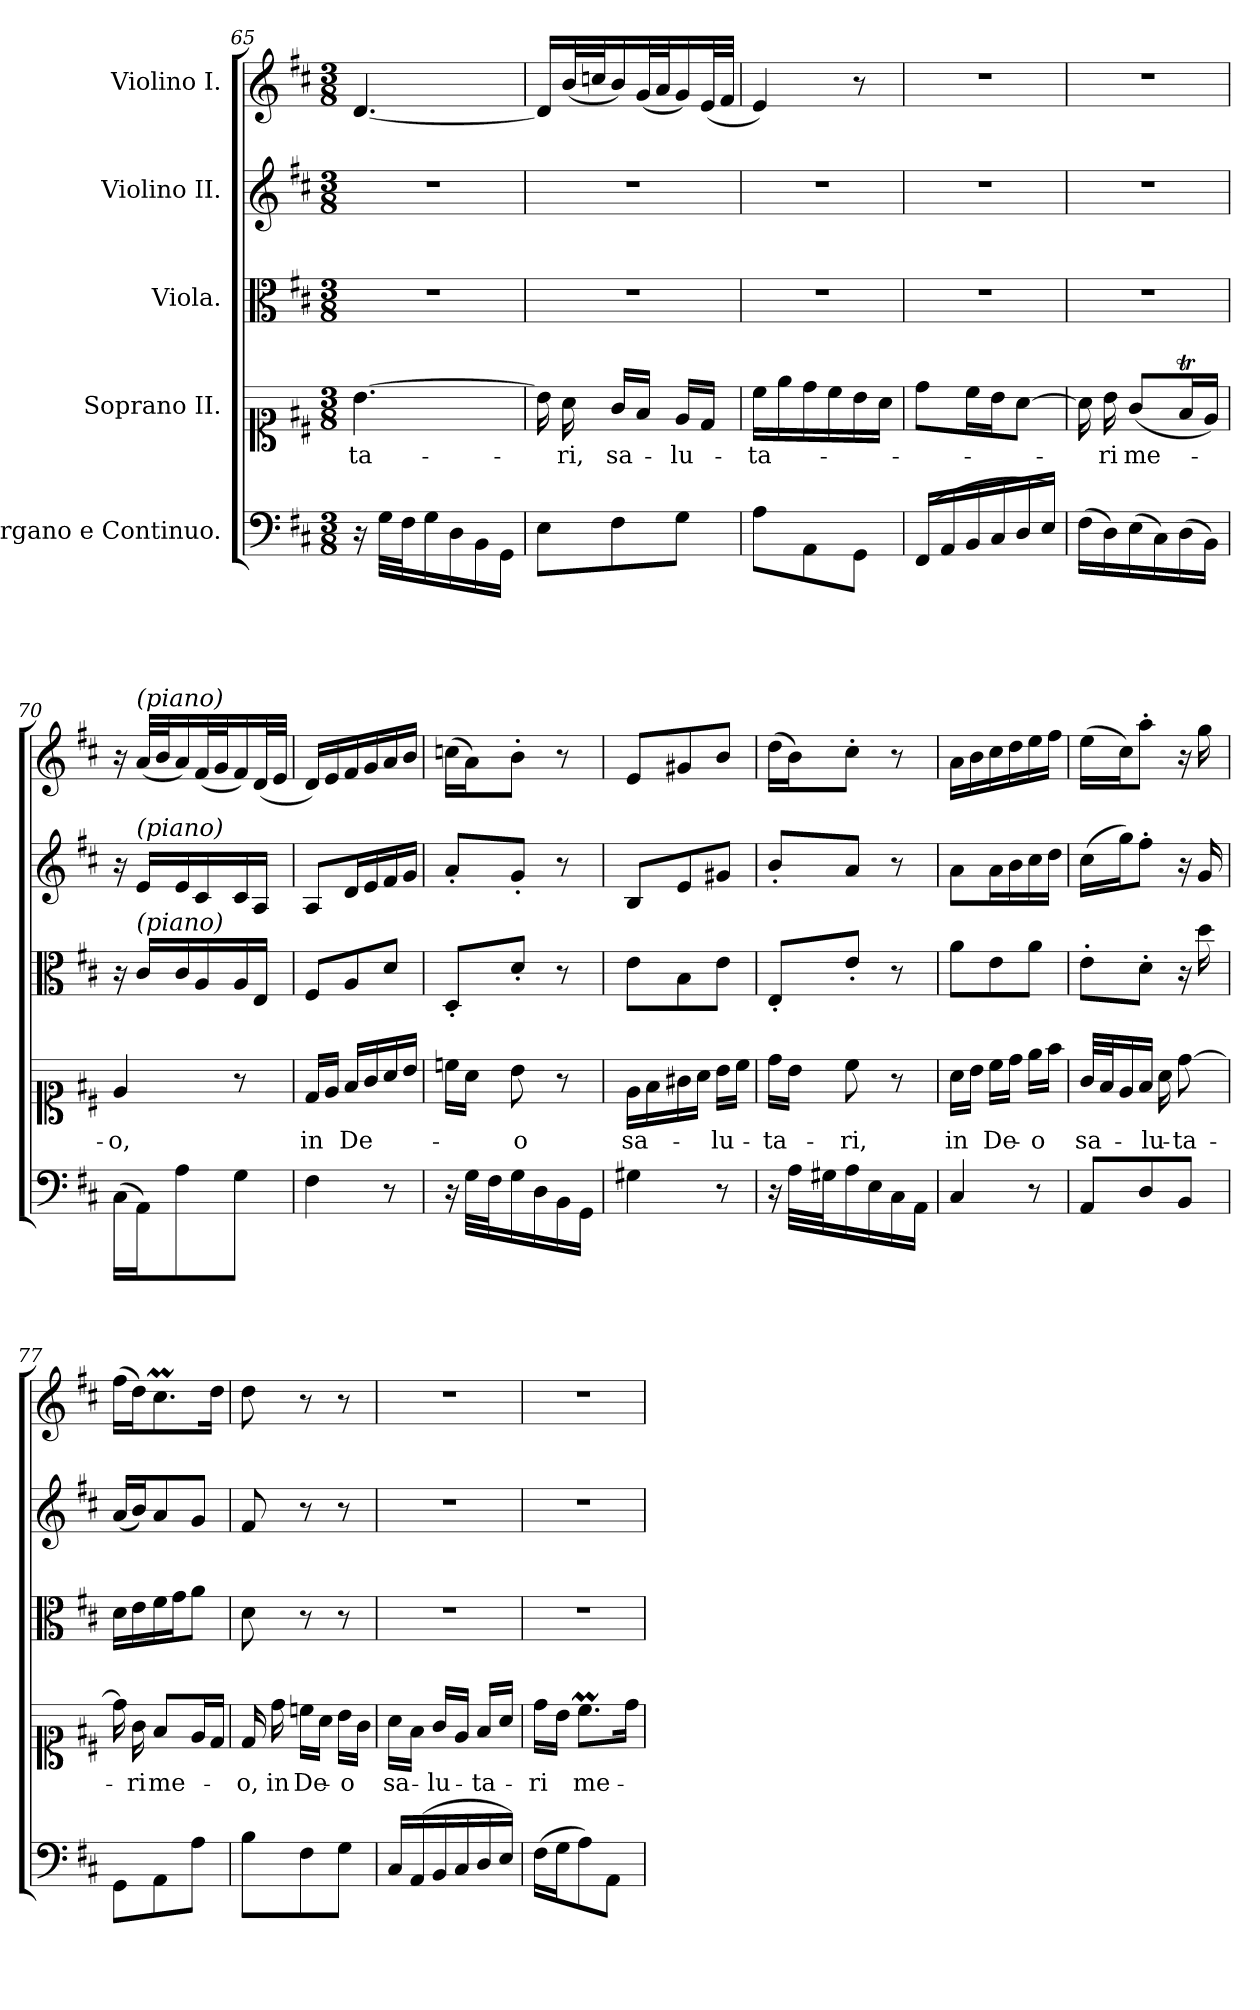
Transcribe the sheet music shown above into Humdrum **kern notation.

**kern	**kern	**text	**kern	**kern	**kern
*part5	*part4	*part4	*part3	*part2	*part1
*staff5	*staff4	*staff4	*staff3	*staff2	*staff1
*I"Organo e Continuo.	*I"Soprano II.	*	*I"Viola.	*I"Violino II.	*I"Violino I.
*clefF4	*clefC1	*	*clefC3	*clefG2	*clefG2
*k[f#c#]	*k[f#c#]	*	*k[f#c#]	*k[f#c#]	*k[f#c#]
*M3/8	*M3/8	*	*M3/8	*M3/8	*M3/8
=65	=65	=65	=65	=65	=65
*^	*	*	*	*	*
!	!	!	!LO:LY:b	!	!	!
16r	16ryy	[4.b\	ta-	4.r	4.r	[4.d/
32G\LLL	32GG\LLLyy	.	.	.	.	.
32F#\J	32FF#\Jyy	.	.	.	.	.
16G\	16GG\yy	.	.	.	.	.
16D\	16DD\yy	.	.	.	.	.
16BB\	16BBB\yy	.	.	.	.	.
16GG\JJ	16GGG\JJyy	.	.	.	.	.
=66	=66	=66	=66	=66	=66	=66
8E\L	8EE\Lyy	16b\]	.	4.r	4.r	16d/LL]
!	!	!	!LO:LY:b	!	!	!
.	.	16a\	-ri,	.	.	(32b/L
.	.	.	.	.	.	32ccn/J
!	!	!	!LO:LY:b	!	!	!
8F#\	8FF#\yy	16g/LL	sa-	.	.	16b/)
.	.	16f#/JJ	.	.	.	(32g/L
.	.	.	.	.	.	32a/J
!	!	!	!LO:LY:b	!	!	!
8G\J	8GG\Jyy	16e/LL	-lu-	.	.	16g/)
.	.	16d/JJ	.	.	.	(32e/L
.	.	.	.	.	.	32f#/JJJ
=67	=67	=67	=67	=67	=67	=67
!	!	!	!LO:LY:b	!	!	!
8A\L	8AA\Lyy	16cc#\LL	-ta-	4.r	4.r	4e/)
.	.	16ee\	.	.	.	.
8AA\	8AAA\yy	16dd\	.	.	.	.
.	.	16cc#\	.	.	.	.
8GG\J	8GGG\Jyy	16b\	.	.	.	8r
.	.	16a\JJ	.	.	.	.
=68	=68	=68	=68	=68	=68	=68
(16FF#/LL	16FFF#/LLyy	8dd\L	.	4.r	4.r	4.r
16AA/	16AAA/yy	.	.	.	.	.
16BB/	16BBB/yy	16cc#\L	.	.	.	.
16C#/	16CC#/yy	16b\J	.	.	.	.
16D/	16DD/yy	[8a\J	.	.	.	.
16E/JJ)	16EE/JJyy	.	.	.	.	.
=69	=69	=69	=69	=69	=69	=69
(16F#\LL	16FF#\LLyy	16a\]	.	4.r	4.r	4.r
!	!	!	!LO:LY:b	!	!	!
16D\)	16DD\yy	16b\	-ri	.	.	.
!	!	!	!LO:LY:b	!	!	!
(16E\	16EE\yy	(8g/L	me-	.	.	.
16C#\)	16CC#\yy	.	.	.	.	.
(16D\	16DD\yy	16f#t/L	.	.	.	.
16BB\JJ)	16BBB\JJyy	16e/JJ)	.	.	.	.
!!LO:PB:g=z
=70	=70	=70	=70	=70	=70	=70
!	!	!	!LO:LY:b	!	!	!
(16C#\LL	16CC#\LLyy	4e/	-o,	16r	16r	16r
!	!	!	!	!	!	!LO:TX:a:i:t=(piano)
!	!	!	!	!	!LO:TX:a:i:t=(piano)	!
!	!	!	!	!LO:TX:a:i:t=(piano)	!	!
16AA\J)	16AAA\Jyy	.	.	16c#/LL	16e/LL	(32a/LLL
.	.	.	.	.	.	32b/J
8A\	8AA\yy	.	.	16c#/	16e/	16a/)
.	.	.	.	16A/	16c#/	(32f#/L
.	.	.	.	.	.	32g/J
8G\J	8GG\Jyy	8r	.	16A/	16c#/	16f#/)
.	.	.	.	16E/JJ	16A/JJ	(32d/L
.	.	.	.	.	.	32e/JJJ
=71	=71	=71	=71	=71	=71	=71
!	!	!	!LO:LY:b	!	!	!
4F#\	4FF#\yy	16d/LL	in	8F#/L	8A/L	16d/LL)
.	.	16e/JJ	.	.	.	16e/
!	!	!	!LO:LY:b	!	!	!
.	.	16f#/LL	De-	8A/	16d/L	16f#/
.	.	16g/	.	.	16e/	16g/
8r	8ryy	16a/	.	8d/J	16f#/	16a/
.	.	16b/JJ	.	.	16g/JJ	16b/JJ
=72	=72	=72	=72	=72	=72	=72
16r	16ryy	16ccn\LL	.	8D'/L	8a'/L	(16ccn\LL
32G\LLL	32GG\LLLyy	16a\JJ	.	.	.	16a\J)
32F#\J	32FF#\Jyy	.	.	.	.	.
!	!	!	!LO:LY:b	!	!	!
16G\	16GG\yy	8b\	-o	8d'/J	8g'/J	8b'\J
16D\	16DD\yy	.	.	.	.	.
16BB\	16BBB\yy	8r	.	8r	8r	8r
16GG\JJ	16GGG\JJyy	.	.	.	.	.
=73	=73	=73	=73	=73	=73	=73
!	!	!	!LO:LY:b	!	!	!
4G#X\	4GG#X\yy	16e\LL	sa-	8e\L	8B/L	8e/L
.	.	16f#\	.	.	.	.
.	.	16g#X\	.	8B\	8e/	8g#X/
.	.	16a\JJ	.	.	.	.
!	!	!	!LO:LY:b	!	!	!
8r	8ryy	16b\LL	-lu-	8e\J	8g#X/J	8b/J
.	.	16cc#\JJ	.	.	.	.
=74	=74	=74	=74	=74	=74	=74
!	!	!	!LO:LY:b	!	!	!
16r	16ryy	16dd\LL	-ta-	8E'/L	8b'/L	(16dd\LL
32A\LLL	32AA\LLLyy	16b\JJ	.	.	.	16b\J)
32G#X\J	32GG#X\Jyy	.	.	.	.	.
!	!	!	!LO:LY:b	!	!	!
16A\	16AA\yy	8cc#\	-ri,	8e'/J	8a/J	8cc#'\J
16E\	16EE\yy	.	.	.	.	.
16C#\	16CC#\yy	8r	.	8r	8r	8r
16AA\JJ	16AAA\JJyy	.	.	.	.	.
=75	=75	=75	=75	=75	=75	=75
!	!	!	!LO:LY:b	!	!	!
4C#/	4CC#/yy	16a\LL	in	8a\L	8a\L	16a\LL
.	.	16b\JJ	.	.	.	16b\
!	!	!	!LO:LY:b	!	!	!
.	.	16cc#\LL	De-	8e\	16a\L	16cc#\
.	.	16dd\JJ	.	.	16b\	16dd\
!	!	!	!LO:LY:b	!	!	!
8r	8ryy	16ee\LL	-o	8a\J	16cc#\	16ee\
.	.	16ff#\JJ	.	.	16dd\JJ	16ff#\JJ
=76	=76	=76	=76	=76	=76	=76
!	!	!	!LO:LY:b	!	!	!
8AA/L	8AAA/Lyy	32g/LLL	sa-	8e'\L	(16cc#\LL	(16ee\LL
.	.	32f#/J	.	.	.	.
.	.	16e/	.	.	16gg\J)	16cc#\J)
8D/	8DD/yy	16f#/JJ	.	8d'\J	8ff#'\J	8aa'\J
!	!	!	!LO:LY:b	!	!	!
.	.	16a\	-lu-	.	.	.
!	!	!	!LO:LY:b	!	!	!
8BB/J	8BBB/Jyy	[8dd\	-ta-	16r	16r	16r
.	.	.	.	16dd\	16g/	16gg\
!!LO:LB:g=z
=77	=77	=77	=77	=77	=77	=77
8GG\L	8GGG\Lyy	16dd\]	.	16d\LL	(16a/LL	(16ff#\LL
!	!	!	!LO:LY:b	!	!	!
.	.	16g\	-ri	16e\	16b/J)	16dd\J)
!	!	!	!LO:LY:b	!	!	!
8AA\	8AAA\yy	8f#/L	me-	16f#\	8a/	8.cc#m\
.	.	.	.	16g\J	.	.
8A\J	8AA\Jyy	16e/L	.	8a\J	8g/J	.
.	.	16d/JJ	.	.	.	16dd\Jk
=78	=78	=78	=78	=78	=78	=78
!	!	!	!LO:LY:b	!	!	!
8B\L	8BB\Lyy	16d/	-o,	8d\	8f#/	8dd\
!	!	!	!LO:LY:b	!	!	!
.	.	16dd\	in	.	.	.
!	!	!	!LO:LY:b	!	!	!
8F#\	8FF#\yy	16ccn\LL	De-	8r	8r	8r
.	.	16a\JJ	.	.	.	.
!	!	!	!LO:LY:b	!	!	!
8G\J	8GG\Jyy	16b\LL	-o	8r	8r	8r
.	.	16g\JJ	.	.	.	.
=79	=79	=79	=79	=79	=79	=79
!	!	!	!LO:LY:b	!	!	!
16C#/LL	16CC#/LLyy	16a\LL	sa-	4.r	4.r	4.r
(16AA/	16AAA/yy	16f#\JJ	.	.	.	.
!	!	!	!LO:LY:b	!	!	!
16BB/	16BBB/yy	16g/LL	-lu-	.	.	.
16C#/	16CC#/yy	16e/JJ	.	.	.	.
!	!	!	!LO:LY:b	!	!	!
16D/	16DD/yy	16f#/LL	-ta-	.	.	.
16E/JJ)	16EE/JJyy	16a/JJ	.	.	.	.
=80	=80	=80	=80	=80	=80	=80
!	!	!	!LO:LY:b	!	!	!
(16F#\LL	16FF#\LLyy	16dd\LL	-ri	4.r	4.r	4.r
16G\J	16GG\Jyy	16b\JJ	.	.	.	.
!	!	!	!LO:LY:b	!	!	!
8A\)	8AA\yy	8.cc#m\L	me-	.	.	.
8AA\J	8AAA\Jyy	.	.	.	.	.
.	.	16dd\Jk	.	.	.	.
*v	*v	*	*	*	*	*
=	=	=	=	=	=
*-	*-	*-	*-	*-	*-
